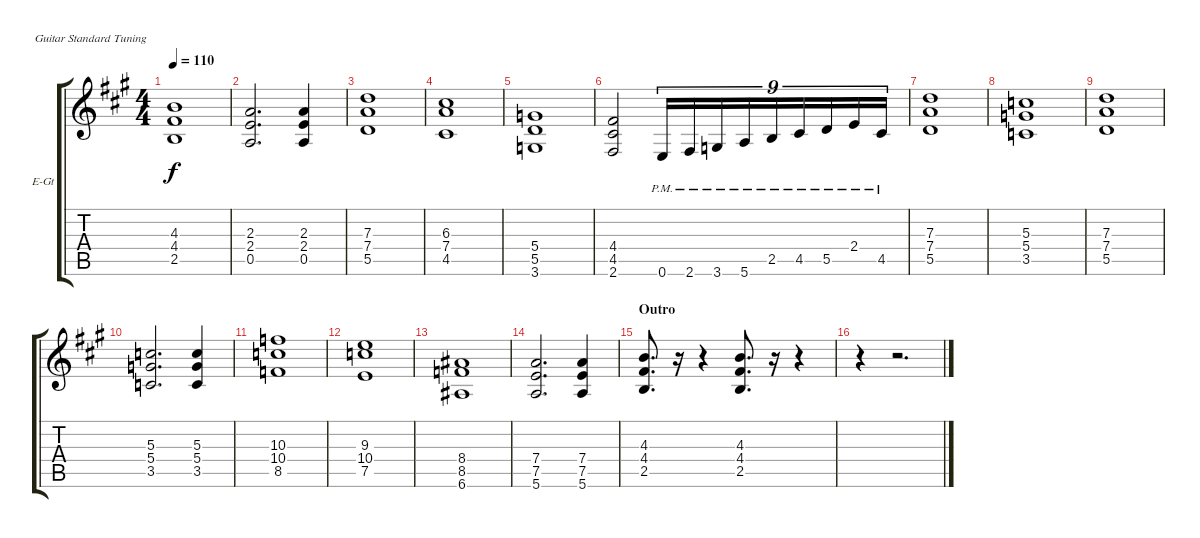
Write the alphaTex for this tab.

\bracketExtendMode groupsimilarinstruments
\firstSystemTrackNameOrientation horizontal
\otherSystemsTrackNameOrientation horizontal
\track ("Rythm Guitar 2" "E-Gt") {instrument distortionguitar}
\staff {score tabs}
\tuning (E4 B3 G3 D3 A2 E2)
\ts (4 4)
\tempo 110
\clef g2
\ks a
(2.5 4.4 4.3).1{dy f} |
(0.5 2.4 2.3).2{d} (0.5 2.4 2.3).4 |
(5.5 7.4 7.3).1 |
(4.5 7.4 6.3).1 |
(3.6 5.5 5.4).1 |
(2.6 4.5 4.4).2 0.6{pm}.16{tu (9 8)} 2.6{pm}.16{tu (9 8)} 3.6{pm}.16{tu (9 8)} 5.6{pm}.16{tu (9 8)} 2.5{pm}.16{tu (9 8)} 4.5{pm}.16{tu (9 8)} 5.5{pm}.16{tu (9 8)} 2.4{pm}.16{tu (9 8)} 4.5{pm}.16{tu (9 8)} |
(5.5 7.4 7.3).1 |
(3.5 5.4 5.3).1 |
(5.5 7.4 7.3).1 |
(3.5 5.4 5.3).2{d} (3.5 5.4 5.3).4 |
(8.5 10.4 10.3).1 |
(9.3 10.4 7.5).1 |
(6.6 8.5 8.4).1 |
(5.6 7.5 7.4).2{d} (7.4 7.5 5.6).4 |
\section ("" "Outro")
(2.5 4.4 4.3).8{d} r.16 r.4 (2.5 4.4 4.3).8{d} r.16 r.4 |
r.4 r.2{d}
